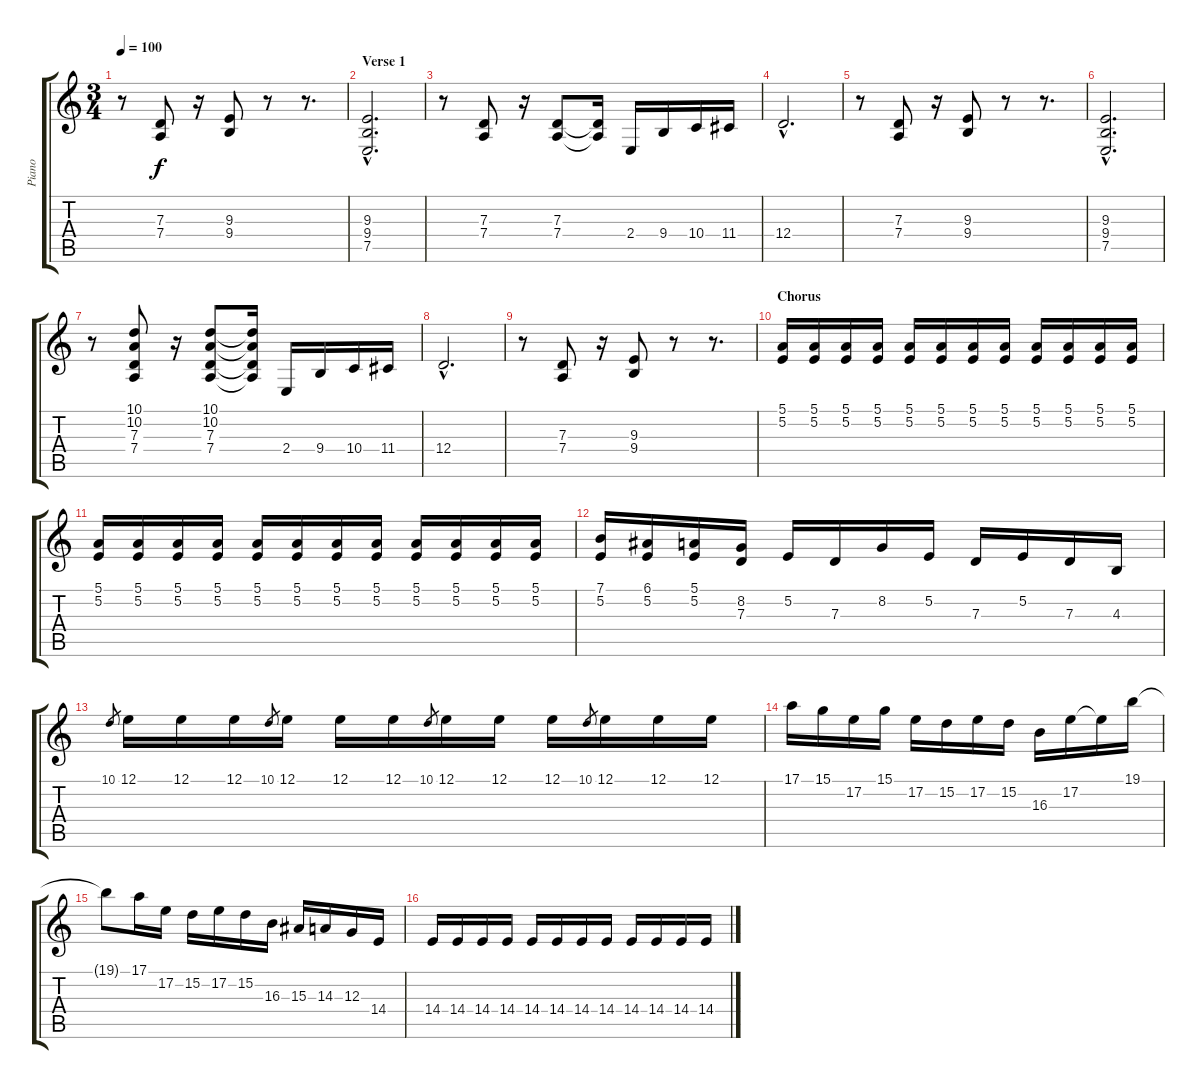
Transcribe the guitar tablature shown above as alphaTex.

\track ("Piano" "Piano") {instrument brightacousticpiano}
\staff {score tabs}
\tuning (E4 B3 G3 D3 A2 E2) {hide}
\ts (3 4)
\tempo 100
\clef g2
\ks c
r.8{dy f} (7.3 7.4).8 r.16 (9.3 9.4).8 r.8 r.8{d} |
\section ("" "Verse 1")
(9.3{hac} 9.4{hac} 7.5{hac}).2{d} |
r.8 (7.3 7.4).8 r.16 (7.3 7.4).8 (7.3{t} 7.4{t}).16 2.4.16 9.4.16 10.4.16 11.4.16 |
12.4{hac}.2{d} |
r.8 (7.3 7.4).8 r.16 (9.3 9.4).8 r.8 r.8{d} |
(9.3{hac} 9.4{hac} 7.5{hac}).2{d} |
r.8 (10.1 10.2 7.3 7.4).8 r.16 (10.1 10.2 7.3 7.4).8 (10.1{t} 10.2{t} 7.3{t} 7.4{t}).16 2.4.16 9.4.16 10.4.16 11.4.16 |
12.4{hac}.2{d} |
r.8 (7.3 7.4).8 r.16 (9.3 9.4).8 r.8 r.8{d} |
\section ("" "Chorus")
(5.1 5.2).16 (5.1 5.2).16 (5.1 5.2).16 (5.1 5.2).16 (5.1 5.2).16 (5.1 5.2).16 (5.1 5.2).16 (5.1 5.2).16 (5.1 5.2).16 (5.1 5.2).16 (5.1 5.2).16 (5.1 5.2).16 |
(5.1 5.2).16 (5.1 5.2).16 (5.1 5.2).16 (5.1 5.2).16 (5.1 5.2).16 (5.1 5.2).16 (5.1 5.2).16 (5.1 5.2).16 (5.1 5.2).16 (5.1 5.2).16 (5.1 5.2).16 (5.1 5.2).16 |
(7.1 5.2).16 (6.1 5.2).16 (5.1 5.2).16 (8.2 7.3).16 5.2.16 7.3.16 8.2.16 5.2.16 7.3.16 5.2.16 7.3.16 4.3.16 |
10.1.8{gr} 12.1.16 12.1.16 12.1.16 10.1.8{gr} 12.1.16 12.1.16 12.1.16 10.1.8{gr} 12.1.16 12.1.16 12.1.16 10.1.8{gr} 12.1.16 12.1.16 12.1.16 |
17.1.16 15.1.16 17.2.16 15.1.16 17.2.16 15.2.16 17.2.16 15.2.16 16.3.16 17.2.16 17.2{t}.16 19.1.16 |
19.1{t}.8 17.1.16 17.2.16 15.2.16 17.2.16 15.2.16 16.3.16 15.3.16 14.3.16 12.3.16 14.4.16 |
14.4.16 14.4.16 14.4.16 14.4.16 14.4.16 14.4.16 14.4.16 14.4.16 14.4.16 14.4.16 14.4.16 14.4.16
